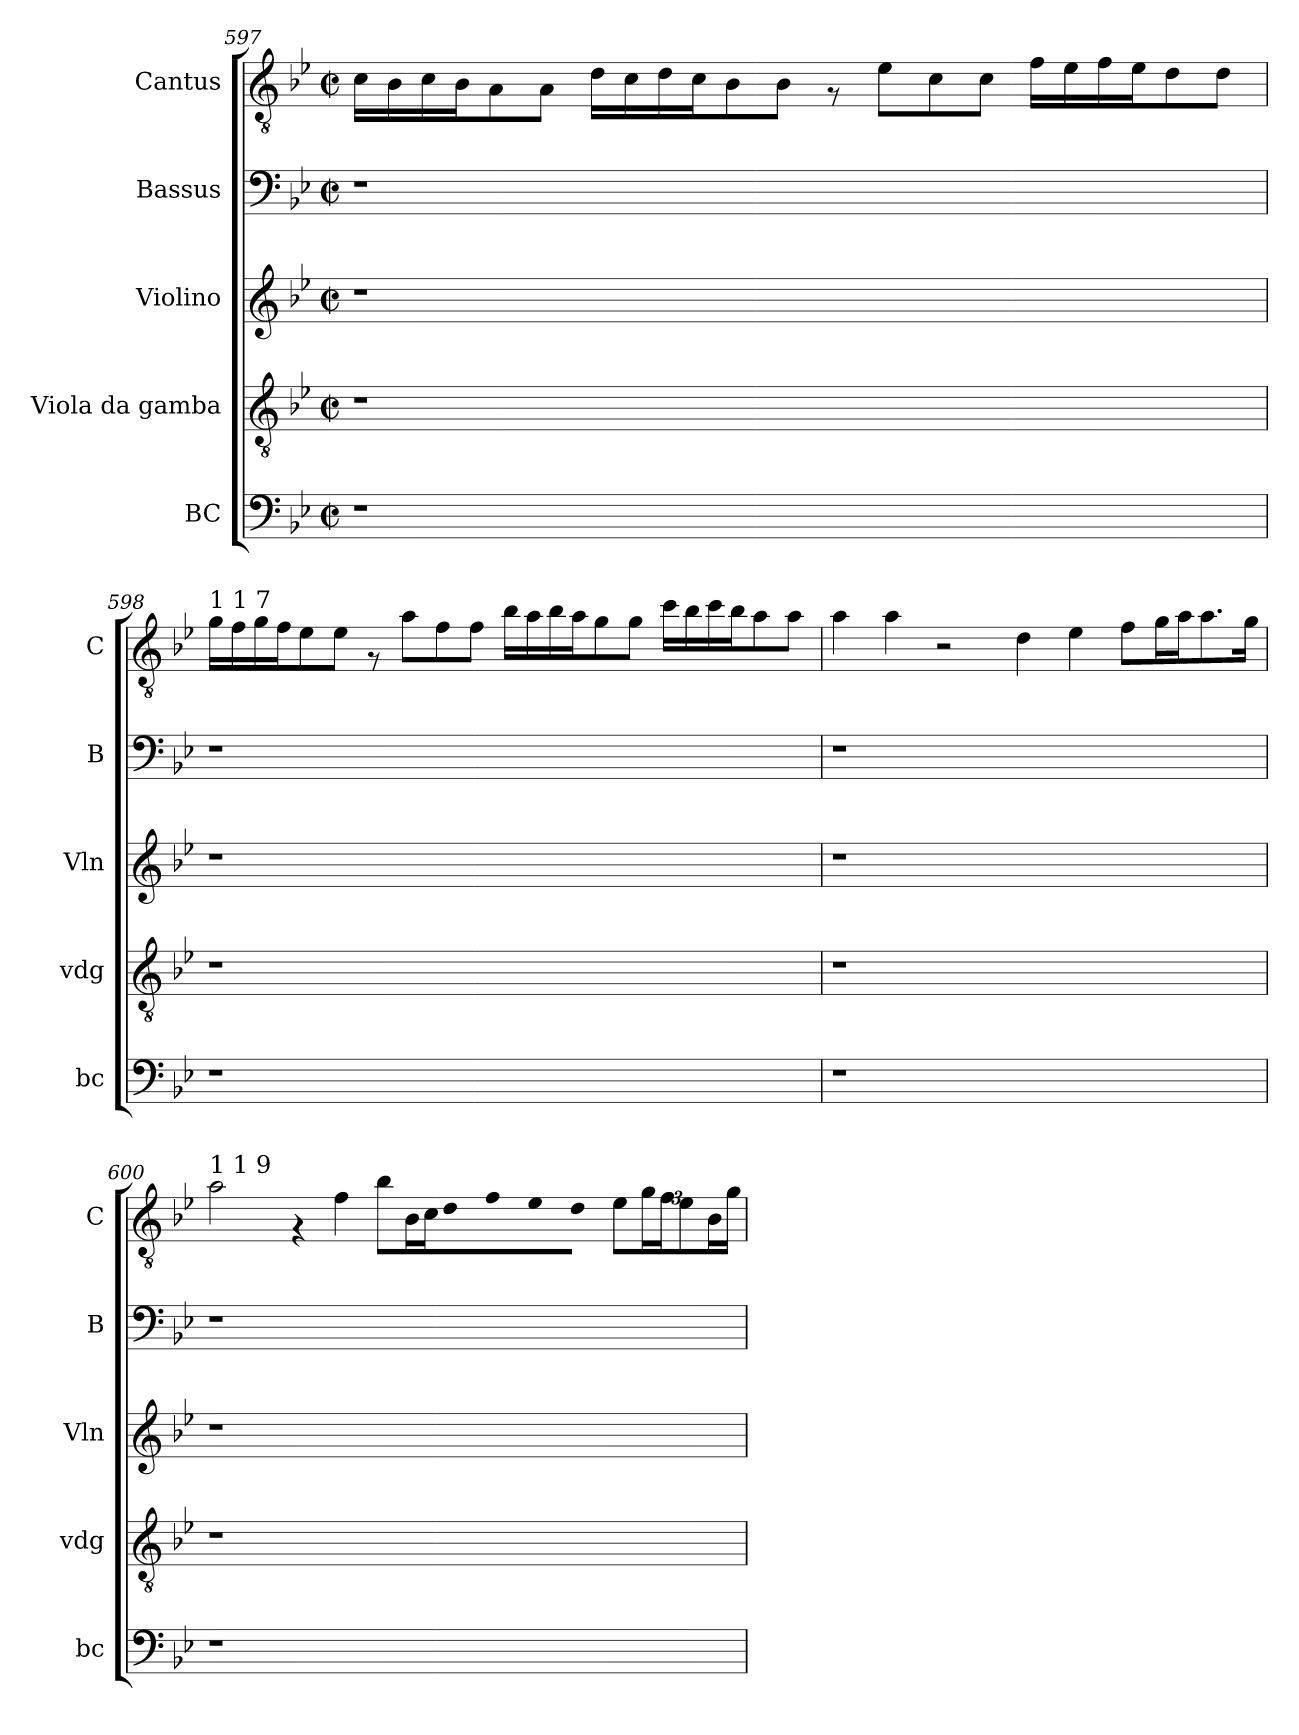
**kern	**kern	**kern	**kern	**kern
*part5	*part4	*part3	*part2	*part1
*staff5	*staff4	*staff3	*staff2	*staff1
*I"BC	*I"Viola da gamba	*I"Violino	*I"Bassus	*I"Cantus
*I'bc	*I'vdg	*I'Vln	*I'B	*I'C
*clefF4	*clefGv2	*clefG2	*clefF4	*clefGv2
*k[b-e-]	*k[b-e-]	*k[b-e-]	*k[b-e-]	*k[b-e-]
*B-:	*B-:	*B-:	*B-:	*B-:
*M2/2	*M2/2	*M2/2	*M2/2	*M2/2
*met(c|)	*met(c|)	*met(c|)	*met(c|)	*met(c|)
=597	=597	=597	=597	=597
1r	1r	1r	1r	16c\LL
.	.	.	.	16B-\
.	.	.	.	16c\
.	.	.	.	16B-\J
.	.	.	.	8A\
.	.	.	.	8A\J
.	.	.	.	16d\LL
.	.	.	.	16c\
.	.	.	.	16d\
.	.	.	.	16c\J
.	.	.	.	8B-\
.	.	.	.	8B-\J
1ryy	1ryy	1ryy	1ryy	8rF
.	.	.	.	8e-\L
.	.	.	.	8c\
.	.	.	.	8c\J
.	.	.	.	16f\LL
.	.	.	.	16e-\
.	.	.	.	16f\
.	.	.	.	16e-\J
.	.	.	.	8d\
.	.	.	.	8d\J
!!LO:LB:g=z
=598	=598	=598	=598	=598
!	!	!	!	!LO:TX:a:t=1 1 7
1r	1r	1r	1r	16g\LL
.	.	.	.	16f\
.	.	.	.	16g\
.	.	.	.	16f\J
.	.	.	.	8e-\
.	.	.	.	8e-\J
.	.	.	.	8rF
.	.	.	.	8a\L
.	.	.	.	8f\
.	.	.	.	8f\J
1ryy	1ryy	1ryy	1ryy	16b-\LL
.	.	.	.	16a\
.	.	.	.	16b-\
.	.	.	.	16a\J
.	.	.	.	8g\
.	.	.	.	8g\J
.	.	.	.	16cc\LL
.	.	.	.	16b-\
.	.	.	.	16cc\
.	.	.	.	16b-\J
.	.	.	.	8a\
.	.	.	.	8a\J
=599	=599	=599	=599	=599
1r	1r	1r	1r	4a\
.	.	.	.	4a\
.	.	.	.	2r
1ryy	1ryy	1ryy	1ryy	4d\
.	.	.	.	4e-\
.	.	.	.	8f\L
.	.	.	.	16g\L
.	.	.	.	16a\J
.	.	.	.	8.a\
.	.	.	.	16g\Jk
!!LO:LB:g=z
=600	=600	=600	=600	=600
!	!	!	!	!LO:TX:a:t=1 1 9
1r	1r	1r	1r	2a\
*	*	*	*	*Xtuplet
.	.	.	.	6rF
.	.	.	.	6f\
.	.	.	.	12b-\L
.	.	.	.	24B-\L
.	.	.	.	24c\
12%7ryy	12%7ryy	12%7ryy	12%7ryy	16d\
.	.	.	.	16f\
.	.	.	.	16e-\
.	.	.	.	16d\JJ
*	*	*	*	*tuplet
*	*	*	*	*Xbrackettup
.	.	.	.	12e-\L
.	.	.	.	24g\L
.	.	.	.	24f\J
.	.	.	.	12e-\
*	*	*	*	*Xtuplet
.	.	.	.	24B-\L
.	.	.	.	24g\JJ
=	=	=	=	=
*-	*-	*-	*-	*-
